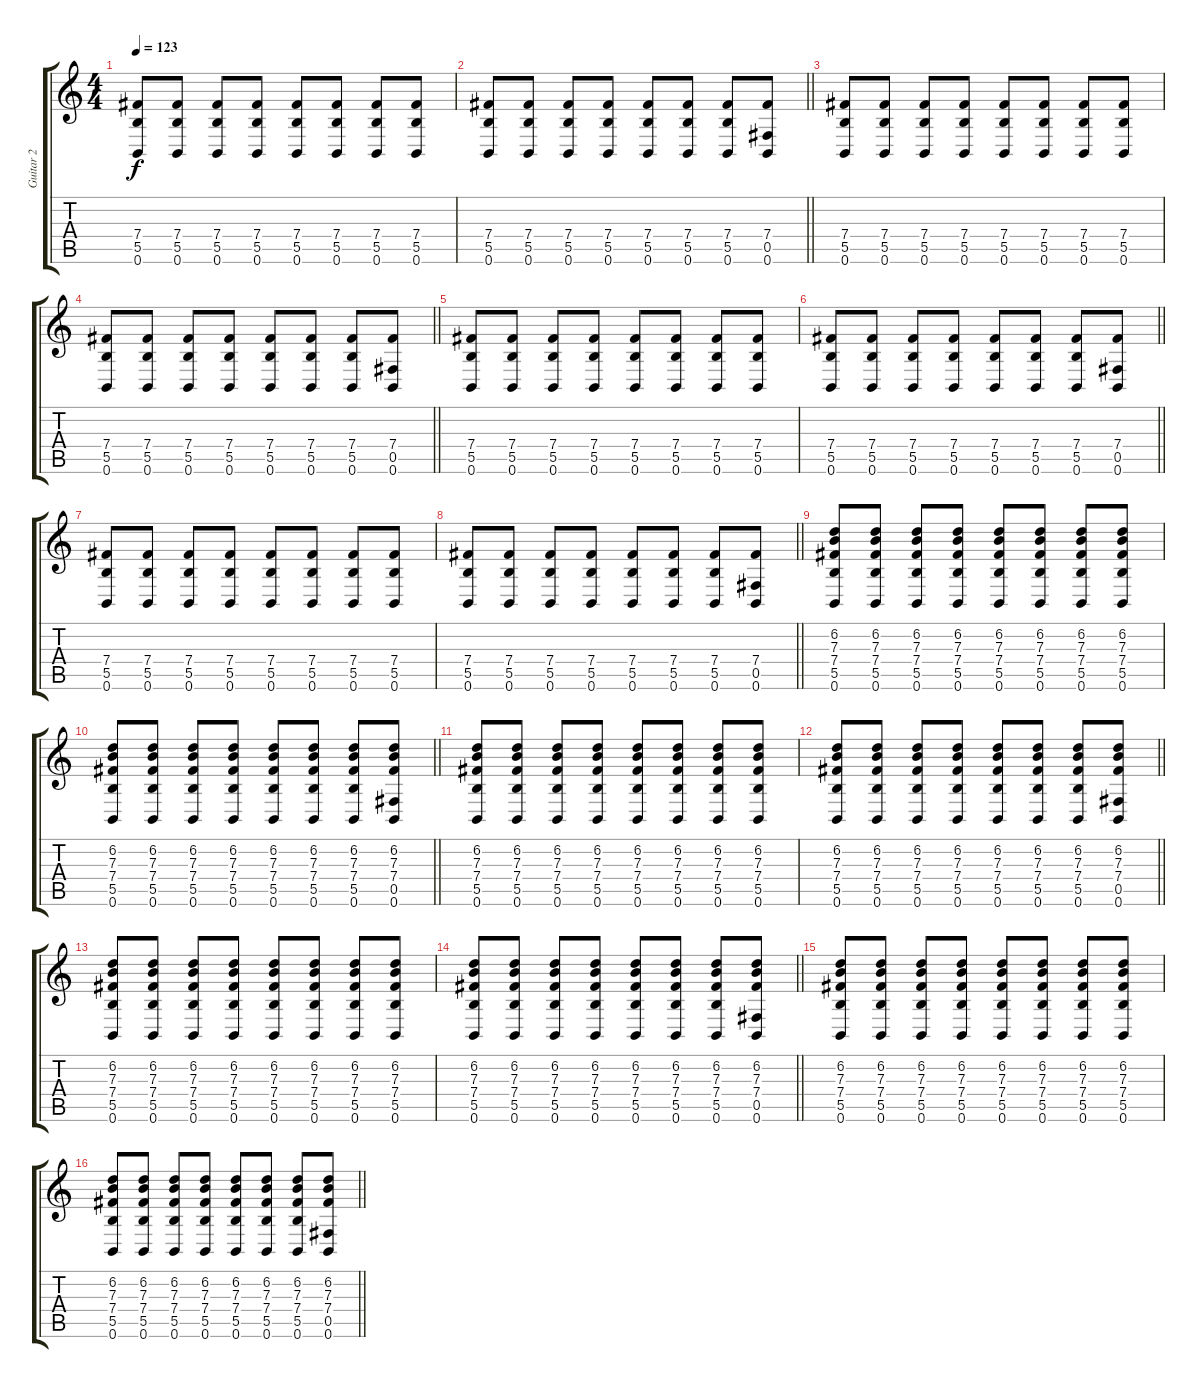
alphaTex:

\track ("Guitar 2" "Guitar 2") {instrument electricguitarjazz}
\staff {score tabs}
\tuning (Db4 Ab3 E3 B2 Gb2 B1) {hide}
\ts (4 4)
\section ("" "")
\tempo 123
\clef g2
\ks c
(7.4 5.5 0.6).8{dy f volume 8 instrument distortionguitar} (7.4 5.5 0.6).8 (7.4 5.5 0.6).8 (7.4 5.5 0.6).8 (7.4 5.5 0.6).8 (7.4 5.5 0.6).8 (7.4 5.5 0.6).8 (7.4 5.5 0.6).8 |
\barLineRight lightlight
(7.4 5.5 0.6).8 (7.4 5.5 0.6).8 (7.4 5.5 0.6).8 (7.4 5.5 0.6).8 (7.4 5.5 0.6).8 (7.4 5.5 0.6).8 (7.4 5.5 0.6).8 (7.4 0.5 0.6).8 |
(7.4 5.5 0.6).8 (7.4 5.5 0.6).8 (7.4 5.5 0.6).8 (7.4 5.5 0.6).8 (7.4 5.5 0.6).8 (7.4 5.5 0.6).8 (7.4 5.5 0.6).8 (7.4 5.5 0.6).8 |
\barLineRight lightlight
(7.4 5.5 0.6).8 (7.4 5.5 0.6).8 (7.4 5.5 0.6).8 (7.4 5.5 0.6).8 (7.4 5.5 0.6).8 (7.4 5.5 0.6).8 (7.4 5.5 0.6).8 (7.4 0.5 0.6).8 |
(7.4 5.5 0.6).8 (7.4 5.5 0.6).8 (7.4 5.5 0.6).8 (7.4 5.5 0.6).8 (7.4 5.5 0.6).8 (7.4 5.5 0.6).8 (7.4 5.5 0.6).8 (7.4 5.5 0.6).8 |
\barLineRight lightlight
(7.4 5.5 0.6).8 (7.4 5.5 0.6).8 (7.4 5.5 0.6).8 (7.4 5.5 0.6).8 (7.4 5.5 0.6).8 (7.4 5.5 0.6).8 (7.4 5.5 0.6).8 (7.4 0.5 0.6).8 |
(7.4 5.5 0.6).8 (7.4 5.5 0.6).8 (7.4 5.5 0.6).8 (7.4 5.5 0.6).8 (7.4 5.5 0.6).8 (7.4 5.5 0.6).8 (7.4 5.5 0.6).8 (7.4 5.5 0.6).8 |
\barLineRight lightlight
(7.4 5.5 0.6).8 (7.4 5.5 0.6).8 (7.4 5.5 0.6).8 (7.4 5.5 0.6).8 (7.4 5.5 0.6).8 (7.4 5.5 0.6).8 (7.4 5.5 0.6).8 (7.4 0.5 0.6).8 |
(6.2 7.3 7.4 5.5 0.6).8 (6.2 7.3 7.4 5.5 0.6).8 (6.2 7.3 7.4 5.5 0.6).8 (6.2 7.3 7.4 5.5 0.6).8 (6.2 7.3 7.4 5.5 0.6).8 (6.2 7.3 7.4 5.5 0.6).8 (6.2 7.3 7.4 5.5 0.6).8 (6.2 7.3 7.4 5.5 0.6).8 |
\barLineRight lightlight
(6.2 7.3 7.4 5.5 0.6).8 (6.2 7.3 7.4 5.5 0.6).8 (6.2 7.3 7.4 5.5 0.6).8 (6.2 7.3 7.4 5.5 0.6).8 (6.2 7.3 7.4 5.5 0.6).8 (6.2 7.3 7.4 5.5 0.6).8 (6.2 7.3 7.4 5.5 0.6).8 (6.2 7.3 7.4 0.5 0.6).8 |
(6.2 7.3 7.4 5.5 0.6).8 (6.2 7.3 7.4 5.5 0.6).8 (6.2 7.3 7.4 5.5 0.6).8 (6.2 7.3 7.4 5.5 0.6).8 (6.2 7.3 7.4 5.5 0.6).8 (6.2 7.3 7.4 5.5 0.6).8 (6.2 7.3 7.4 5.5 0.6).8 (6.2 7.3 7.4 5.5 0.6).8 |
\barLineRight lightlight
(6.2 7.3 7.4 5.5 0.6).8 (6.2 7.3 7.4 5.5 0.6).8 (6.2 7.3 7.4 5.5 0.6).8 (6.2 7.3 7.4 5.5 0.6).8 (6.2 7.3 7.4 5.5 0.6).8 (6.2 7.3 7.4 5.5 0.6).8 (6.2 7.3 7.4 5.5 0.6).8 (6.2 7.3 7.4 0.5 0.6).8 |
(6.2 7.3 7.4 5.5 0.6).8 (6.2 7.3 7.4 5.5 0.6).8 (6.2 7.3 7.4 5.5 0.6).8 (6.2 7.3 7.4 5.5 0.6).8 (6.2 7.3 7.4 5.5 0.6).8 (6.2 7.3 7.4 5.5 0.6).8 (6.2 7.3 7.4 5.5 0.6).8 (6.2 7.3 7.4 5.5 0.6).8 |
\barLineRight lightlight
(6.2 7.3 7.4 5.5 0.6).8 (6.2 7.3 7.4 5.5 0.6).8 (6.2 7.3 7.4 5.5 0.6).8 (6.2 7.3 7.4 5.5 0.6).8 (6.2 7.3 7.4 5.5 0.6).8 (6.2 7.3 7.4 5.5 0.6).8 (6.2 7.3 7.4 5.5 0.6).8 (6.2 7.3 7.4 0.5 0.6).8 |
(6.2 7.3 7.4 5.5 0.6).8 (6.2 7.3 7.4 5.5 0.6).8 (6.2 7.3 7.4 5.5 0.6).8 (6.2 7.3 7.4 5.5 0.6).8 (6.2 7.3 7.4 5.5 0.6).8 (6.2 7.3 7.4 5.5 0.6).8 (6.2 7.3 7.4 5.5 0.6).8 (6.2 7.3 7.4 5.5 0.6).8 |
\barLineRight lightlight
(6.2 7.3 7.4 5.5 0.6).8 (6.2 7.3 7.4 5.5 0.6).8 (6.2 7.3 7.4 5.5 0.6).8 (6.2 7.3 7.4 5.5 0.6).8 (6.2 7.3 7.4 5.5 0.6).8 (6.2 7.3 7.4 5.5 0.6).8 (6.2 7.3 7.4 5.5 0.6).8 (6.2 7.3 7.4 0.5 0.6).8
